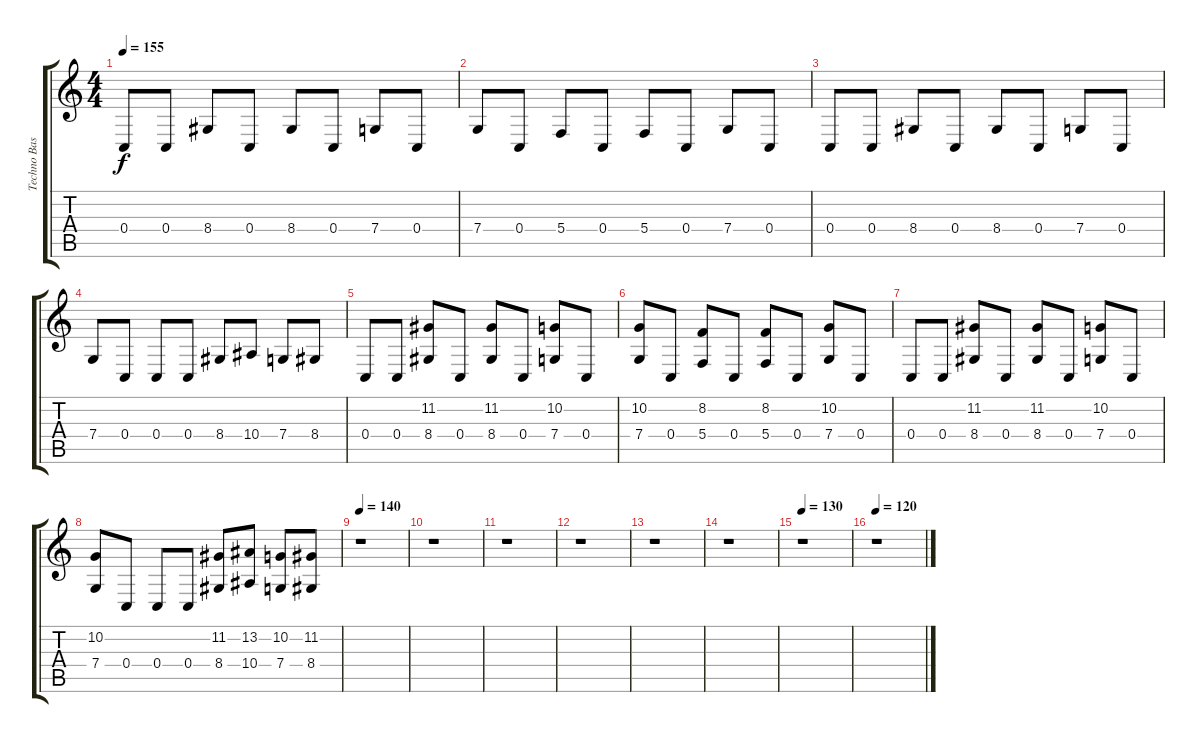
\track ("Techno Bass" "Techno Bas") {instrument pad3polysynth}
\staff {score tabs}
\tuning (D4 A3 F3 C3 G2 C2) {hide}
\ts (4 4)
\tempo 155
\clef g2
\ks c
0.4.8{dy f} 0.4.8 8.4.8 0.4.8 8.4.8 0.4.8 7.4.8 0.4.8 |
7.4.8 0.4.8 5.4.8 0.4.8 5.4.8 0.4.8 7.4.8 0.4.8 |
0.4.8 0.4.8 8.4.8 0.4.8 8.4.8 0.4.8 7.4.8 0.4.8 |
7.4.8 0.4.8 0.4.8 0.4.8 8.4.8 10.4.8 7.4.8 8.4.8 |
0.4.8 0.4.8 (11.2 8.4).8 0.4.8 (11.2 8.4).8 0.4.8 (10.2 7.4).8 0.4.8 |
(10.2 7.4).8 0.4.8 (8.2 5.4).8 0.4.8 (8.2 5.4).8 0.4.8 (10.2 7.4).8 0.4.8 |
0.4.8 0.4.8 (11.2 8.4).8 0.4.8 (11.2 8.4).8 0.4.8 (10.2 7.4).8 0.4.8 |
(10.2 7.4).8 0.4.8 0.4.8 0.4.8 (11.2 8.4).8 (13.2 10.4).8 (10.2 7.4).8 (11.2 8.4).8 |
\tempo 140
r.1 |
r.1 |
r.1 |
r.1 |
r.1 |
r.1 |
\tempo 130
r.1 |
\tempo 120
r.1
